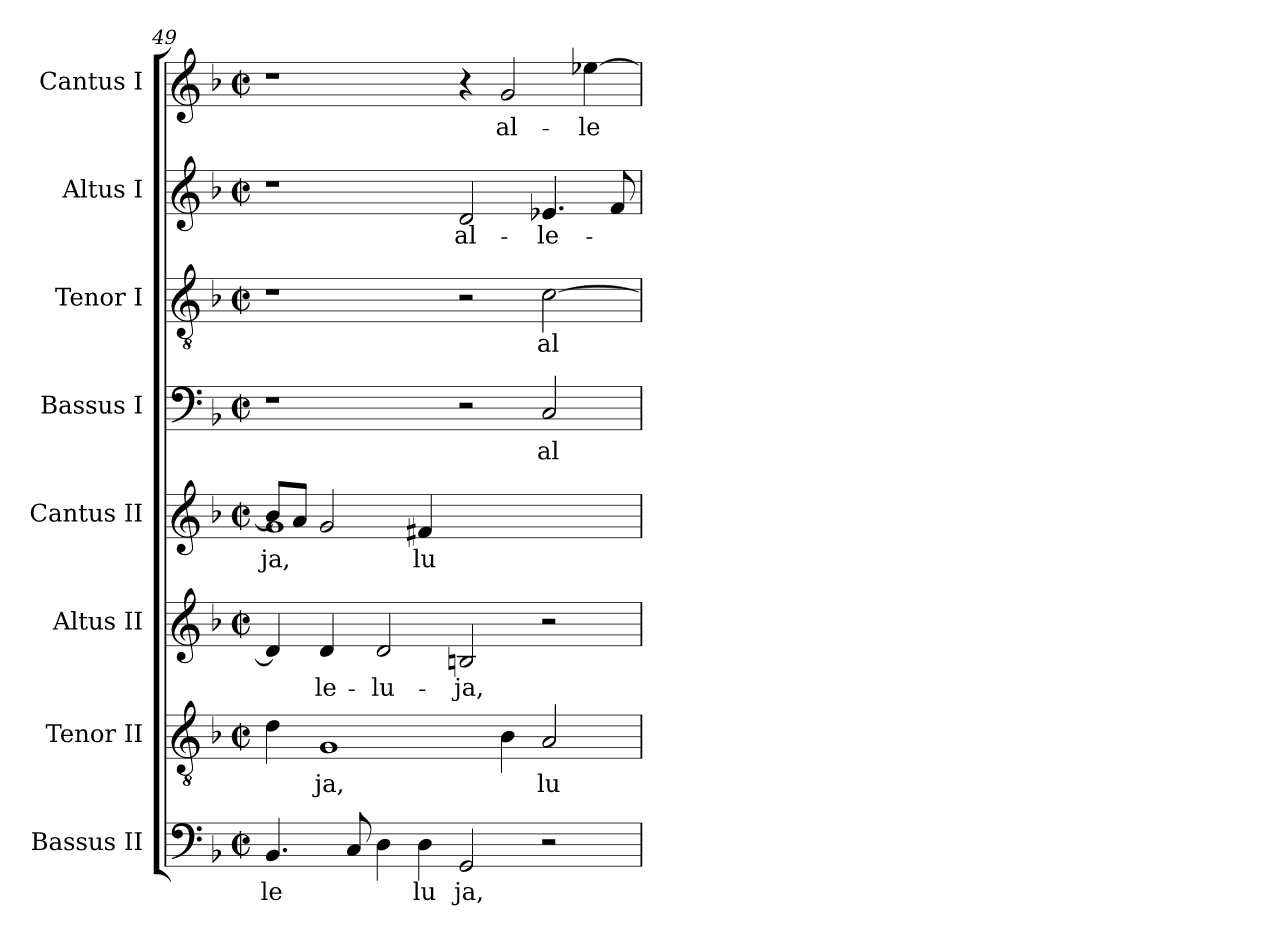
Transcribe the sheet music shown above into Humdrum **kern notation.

**kern	**text	**kern	**text	**kern	**text	**kern	**text	**kern	**text	**kern	**text	**kern	**text	**kern	**text
*part8	*part8	*part7	*part7	*part6	*part6	*part5	*part5	*part4	*part4	*part3	*part3	*part2	*part2	*part1	*part1
*staff8	*staff8	*staff7	*staff7	*staff6	*staff6	*staff5	*staff5	*staff4	*staff4	*staff3	*staff3	*staff2	*staff2	*staff1	*staff1
*I"Bassus II	*	*I"Tenor II	*	*I"Altus II	*	*I"Cantus II	*	*I"Bassus I	*	*I"Tenor I	*	*I"Altus I	*	*I"Cantus I	*
*clefF4	*	*clefGv2	*	*clefG2	*	*clefG2	*	*clefF4	*	*clefGv2	*	*clefG2	*	*clefG2	*
*k[b-]	*	*k[b-]	*	*k[b-]	*	*k[b-]	*	*k[b-]	*	*k[b-]	*	*k[b-]	*	*k[b-]	*
*F:	*	*F:	*	*F:	*	*F:	*	*F:	*	*F:	*	*F:	*	*F:	*
*M2/2	*	*M2/2	*	*M2/2	*	*M2/2	*	*M2/2	*	*M2/2	*	*M2/2	*	*M2/2	*
*met(c|)	*	*met(c|)	*	*met(c|)	*	*met(c|)	*	*met(c|)	*	*met(c|)	*	*met(c|)	*	*met(c|)	*
=49	=49	=49	=49	=49	=49	=49	=49	=49	=49	=49	=49	=49	=49	=49	=49
!	!LO:LY:b:cj	!	!	!	!	!	!LO:LY:b:cj	!	!	!	!	!	!	!	!
*	*	*	*	*	*	*^	*	*	*	*	*	*	*	*	*
4.BB-/	le	4d\	.	4d/]	.	8b-/L]	1g	-ja,	1r	.	1r	.	1r	.	1r	.
.	.	.	.	.	.	8a/J	.	.	.	.	.	.	.	.	.	.
!	!	!	!LO:LY:b:cj	!	!LO:LY:b:cj	!	!	!	!	!	!	!	!	!	!	!
.	.	1G	ja,	4d/	-le-	2g/	.	.	.	.	.	.	.	.	.	.
8C/	.	.	.	.	.	.	.	.	.	.	.	.	.	.	.	.
!	!	!	!	!	!LO:LY:b:cj	!	!	!	!	!	!	!	!	!	!	!
4D\	.	.	.	2d/	-lu-	.	.	.	.	.	.	.	.	.	.	.
!	!LO:LY:b:cj	!	!	!	!	!	!	!LO:LY:b:cj	!	!	!	!	!	!	!	!
4D\	lu	.	.	.	.	4f#X/	.	-lu-	.	.	.	.	.	.	.	.
!	!LO:LY:b:cj	!	!	!	!LO:LY:b:cj	!	!	!	!	!	!	!	!	!LO:LY:b:cj	!	!
2GG/	ja,	.	.	2Bn/	-ja,	1ryy	1ryy	.	2r	.	2r	.	2d/	al-	4r	.
!	!	!	!	!	!	!	!	!	!	!	!	!	!	!	!	!LO:LY:b:cj
.	.	4B-\	.	.	.	.	.	.	.	.	.	.	.	.	2g/	al-
!	!	!	!LO:LY:b:cj	!	!	!	!	!	!	!LO:LY:b:cj	!	!LO:LY:b:cj	!	!LO:LY:b:cj	!	!
2r	.	2A/	lu	2r	.	.	.	.	2C/	al	[<2c\	al	4.e-X/	-le-	.	.
!	!	!	!	!	!	!	!	!	!	!	!	!	!	!	!	!LO:LY:b:cj
.	.	.	.	.	.	.	.	.	.	.	.	.	.	.	[>4ee-X\	-le-
.	.	.	.	.	.	.	.	.	.	.	.	.	8f/	.	.	.
*	*	*	*	*	*	*v	*v	*	*	*	*	*	*	*	*	*
=	=	=	=	=	=	=	=	=	=	=	=	=	=	=	=
*-	*-	*-	*-	*-	*-	*-	*-	*-	*-	*-	*-	*-	*-	*-	*-
